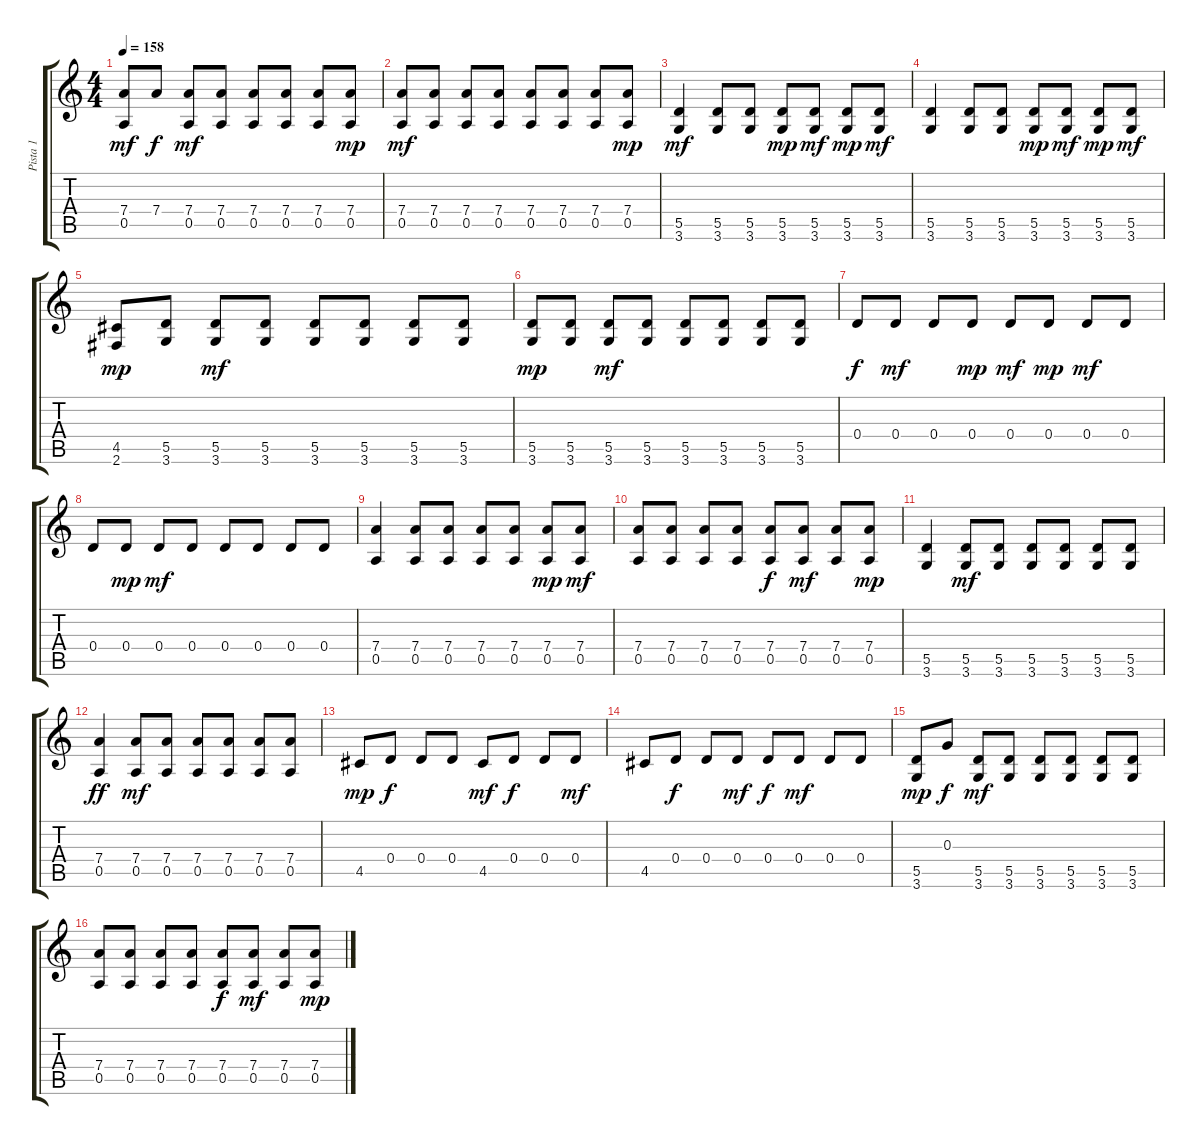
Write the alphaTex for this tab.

\track ("Pista 1" "Pista 1") {instrument overdrivenguitar}
\staff {score tabs}
\tuning (E4 B3 G3 D3 A2 E2) {hide}
\ts (4 4)
\tempo 158
\clef g2
\ks c
(7.4 0.5).8{dy mf} 7.4.8{dy f} (7.4 0.5).8{dy mf} (7.4 0.5).8 (7.4 0.5).8 (7.4 0.5).8 (7.4 0.5).8 (7.4 0.5).8{dy mp} |
(7.4 0.5).8{dy mf} (7.4 0.5).8 (7.4 0.5).8 (7.4 0.5).8 (7.4 0.5).8 (7.4 0.5).8 (7.4 0.5).8 (7.4 0.5).8{dy mp} |
(5.5 3.6).4{dy mf} (5.5 3.6).8 (5.5 3.6).8 (5.5 3.6).8{dy mp} (5.5 3.6).8{dy mf} (5.5 3.6).8{dy mp} (5.5 3.6).8{dy mf} |
(5.5 3.6).4 (5.5 3.6).8 (5.5 3.6).8 (5.5 3.6).8{dy mp} (5.5 3.6).8{dy mf} (5.5 3.6).8{dy mp} (5.5 3.6).8{dy mf} |
(4.5 2.6).8{dy mp} (5.5 3.6).8 (5.5 3.6).8{dy mf} (5.5 3.6).8 (5.5 3.6).8 (5.5 3.6).8 (5.5 3.6).8 (5.5 3.6).8 |
(5.5 3.6).8{dy mp} (5.5 3.6).8 (5.5 3.6).8{dy mf} (5.5 3.6).8 (5.5 3.6).8 (5.5 3.6).8 (5.5 3.6).8 (5.5 3.6).8 |
0.4.8{dy f} 0.4.8{dy mf} 0.4.8 0.4.8{dy mp} 0.4.8{dy mf} 0.4.8{dy mp} 0.4.8{dy mf} 0.4.8 |
0.4.8 0.4.8{dy mp} 0.4.8{dy mf} 0.4.8 0.4.8 0.4.8 0.4.8 0.4.8 |
(7.4 0.5).4 (7.4 0.5).8 (7.4 0.5).8 (7.4 0.5).8 (7.4 0.5).8 (7.4 0.5).8{dy mp} (7.4 0.5).8{dy mf} |
(7.4 0.5).8 (7.4 0.5).8 (7.4 0.5).8 (7.4 0.5).8 (7.4 0.5).8{dy f} (7.4 0.5).8{dy mf} (7.4 0.5).8 (7.4 0.5).8{dy mp} |
(5.5 3.6).4 (5.5 3.6).8{dy mf} (5.5 3.6).8 (5.5 3.6).8 (5.5 3.6).8 (5.5 3.6).8 (5.5 3.6).8 |
(7.4 0.5).4{dy ff} (7.4 0.5).8{dy mf} (7.4 0.5).8 (7.4 0.5).8 (7.4 0.5).8 (7.4 0.5).8 (7.4 0.5).8 |
4.5.8{dy mp} 0.4.8{dy f} 0.4.8 0.4.8 4.5.8{dy mf} 0.4.8{dy f} 0.4.8 0.4.8{dy mf} |
4.5.8 0.4.8{dy f} 0.4.8 0.4.8{dy mf} 0.4.8{dy f} 0.4.8{dy mf} 0.4.8 0.4.8 |
(5.5 3.6).8{dy mp} 0.3.8{dy f} (5.5 3.6).8{dy mf} (5.5 3.6).8 (5.5 3.6).8 (5.5 3.6).8 (5.5 3.6).8 (5.5 3.6).8 |
(7.4 0.5).8 (7.4 0.5).8 (7.4 0.5).8 (7.4 0.5).8 (7.4 0.5).8{dy f} (7.4 0.5).8{dy mf} (7.4 0.5).8 (7.4 0.5).8{dy mp}
